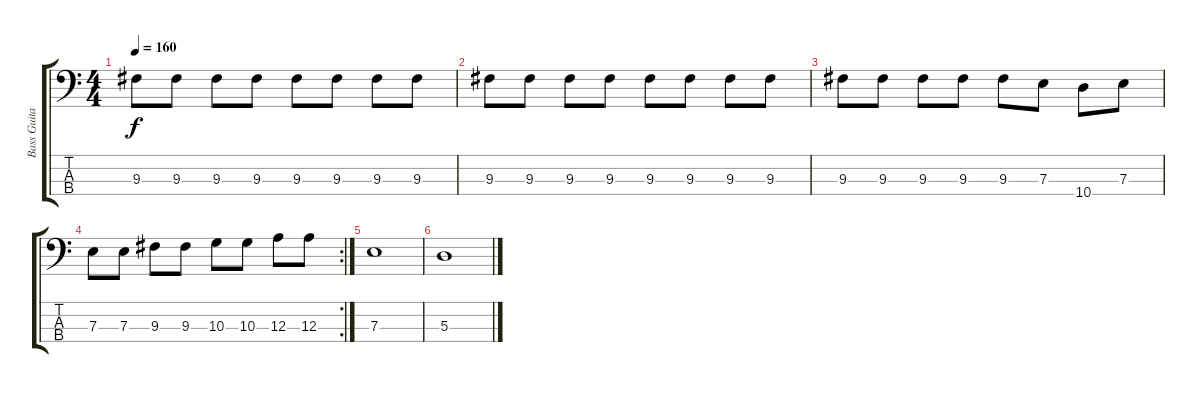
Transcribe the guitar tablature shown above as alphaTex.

\track ("Bass Guitar" "Bass Guita") {instrument electricbasspick}
\staff {score tabs}
\tuning (G2 D2 A1 E1) {hide}
\ts (4 4)
\tempo 160
\clef f4
\ks c
9.3.8{dy f} 9.3.8 9.3.8 9.3.8 9.3.8 9.3.8 9.3.8 9.3.8 |
9.3.8 9.3.8 9.3.8 9.3.8 9.3.8 9.3.8 9.3.8 9.3.8 |
9.3.8 9.3.8 9.3.8 9.3.8 9.3.8 7.3.8 10.4.8 7.3.8 |
\rc 2
7.3.8 7.3.8 9.3.8 9.3.8 10.3.8 10.3.8 12.3.8 12.3.8 |
7.3.1 |
5.3.1
